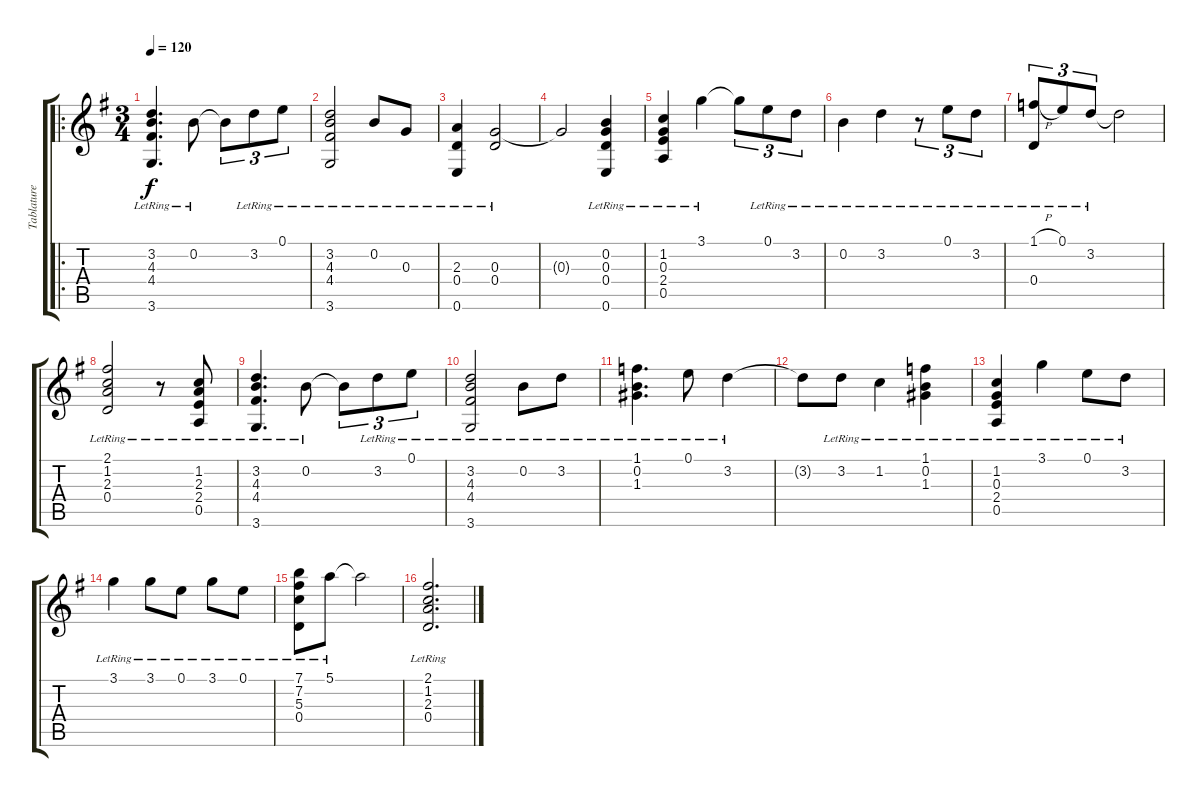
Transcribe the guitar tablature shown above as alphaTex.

\track ("Tablature" "Tablature") {instrument acousticguitarnylon}
\staff {score tabs}
\tuning (E4 B3 G3 D3 A2 E2) {hide}
\ro
\ts (3 4)
\tempo 120
\clef g2
\ks g
(3.2{lr} 4.3{lr} 4.4{lr} 3.6{lr}).4{d dy f} 0.2{lr}.8 0.2{t}.8{tu (3 2)} 3.2{lr}.8{tu (3 2)} 0.1{lr}.8{tu (3 2)} |
(3.2{lr} 4.3{lr} 4.4{lr} 3.6{lr}).2 0.2{lr}.8 0.3{lr}.8 |
(2.3{lr} 0.4{lr} 0.6{lr}).4 (0.3{lr} 0.4{lr}).2 |
0.3{t}.2 (0.2{lr} 0.3{lr} 0.4{lr} 0.6{lr}).4 |
(1.2{lr} 0.3{lr} 2.4{lr} 0.5{lr}).4 3.1{lr}.4 3.1{t}.8{tu (3 2)} 0.1{lr}.8{tu (3 2)} 3.2{lr}.8{tu (3 2)} |
0.2{lr}.4 3.2{lr}.4 r.8{tu (3 2)} 0.1{lr}.8{tu (3 2)} 3.2{lr}.8{tu (3 2)} |
(1.1{h lr} 0.4{lr}).8{tu (3 2)} 0.1{lr}.8{tu (3 2)} 3.2{lr}.8{tu (3 2)} 3.2{t}.2 |
(2.1{lr} 1.2{lr} 2.3{lr} 0.4{lr}).2 r.8 (1.2{lr} 2.3{lr} 2.4{lr} 0.5{lr}).8 |
(3.2{lr} 4.3{lr} 4.4{lr} 3.6{lr}).4{d} 0.2{lr}.8 0.2{t}.8{tu (3 2)} 3.2{lr}.8{tu (3 2)} 0.1{lr}.8{tu (3 2)} |
(3.2{lr} 4.3{lr} 4.4{lr} 3.6{lr}).2 0.2{lr}.8 3.2{lr}.8 |
(1.1{lr} 0.2{lr} 1.3{lr}).4{d} 0.1{lr}.8 3.2{lr}.4 |
3.2{t}.8 3.2{lr}.8 1.2{lr}.4 (1.1{lr} 0.2{lr} 1.3{lr}).4 |
(1.2{lr} 0.3{lr} 2.4{lr} 0.5{lr}).4 3.1{lr}.4 0.1{lr}.8 3.2{lr}.8 |
3.1{lr}.4 3.1{lr}.8 0.1{lr}.8 3.1{lr}.8 0.1{lr}.8 |
(7.1{lr} 7.2{lr} 5.3{lr} 0.4{lr}).8 5.1{lr}.8 5.1{t}.2 |
(2.1{lr} 1.2{lr} 2.3{lr} 0.4{lr}).2{d}
